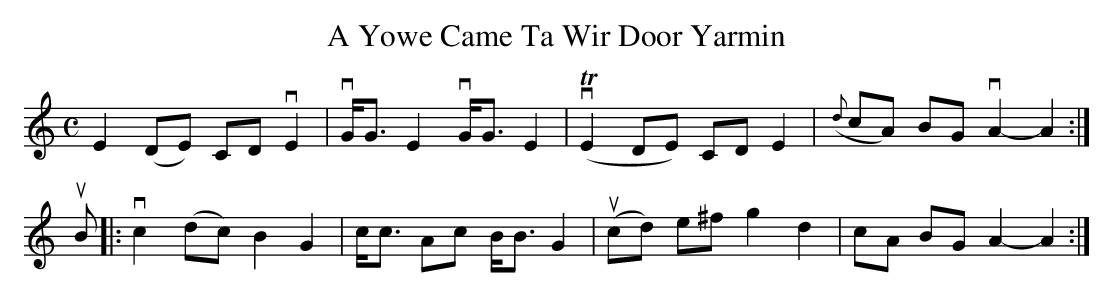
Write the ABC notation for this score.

X:1
T:A Yowe Came Ta Wir Door Yarmin
M:C
L:1/8
K:Am
     E2 (DE) CD vE2|vG<G E2 vG<G E2|(vTE2  DE) CD E2|({d}cA) BG vA2-A2:|
uB|:vc2 (dc) B2  G2| c<c Ac  B<B G2| (ucd) e^f g2 d2|    cA  BG  A2-A2:|
